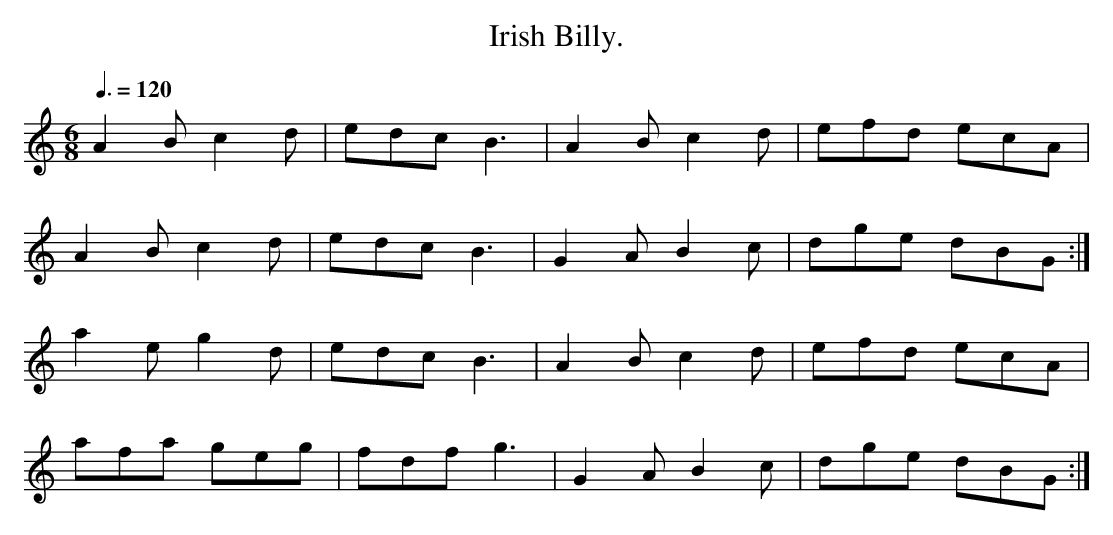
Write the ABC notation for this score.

X:1
T:Irish Billy.
M:6/8
L:1/8
Q:3/8=120
K:A minor
A2B c2d|edc B3|A2B c2d|efd ecA |
A2B c2d|edc B3|G2A B2c|dge dBG:|
a2e g2d|edc B3|A2B c2d|efd ecA |
afa geg|fdf g3|G2A B2c|dge dBG:|
